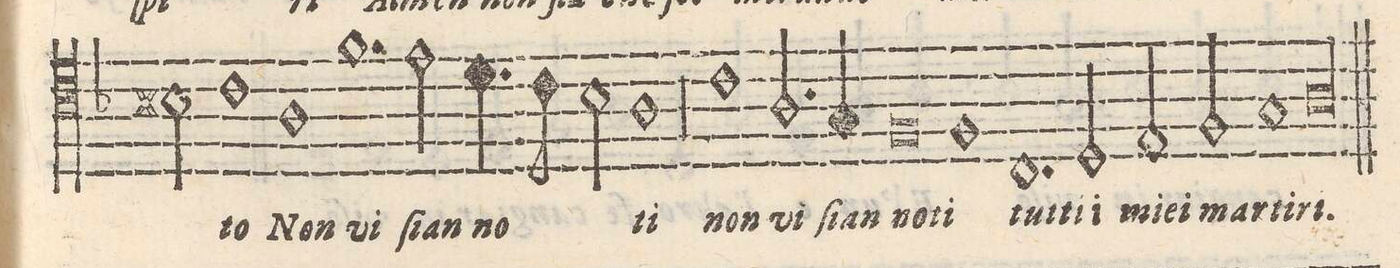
**kern	**text
*I"TENORE	*
*clefC4	*
*k[b-]	*
*met(C)	*
*M2/1	*
2Bn\	.
=26-	=26-
1c	-to
1A	Non
=27-	=27-
1.f	vi
2eny\	ſian
=28-	=28-
4.d\	no-
8c\	.
2B-ny\	.
1A	-ti
=29-	=29-
00r	.
=30-	=30-
=31-	=31-
1c	non
2.A/	vi
4G/	ſian
=32-	=32-
0F	no-
=33-	=33-
1F	-ti
1.C	tut-
=34-	=34-
2D/	ti i
2E/	miei
2F/	mar-
=35-	=35-
1G	-ti-
0.A/	-ri.
==	==
*-	*-
